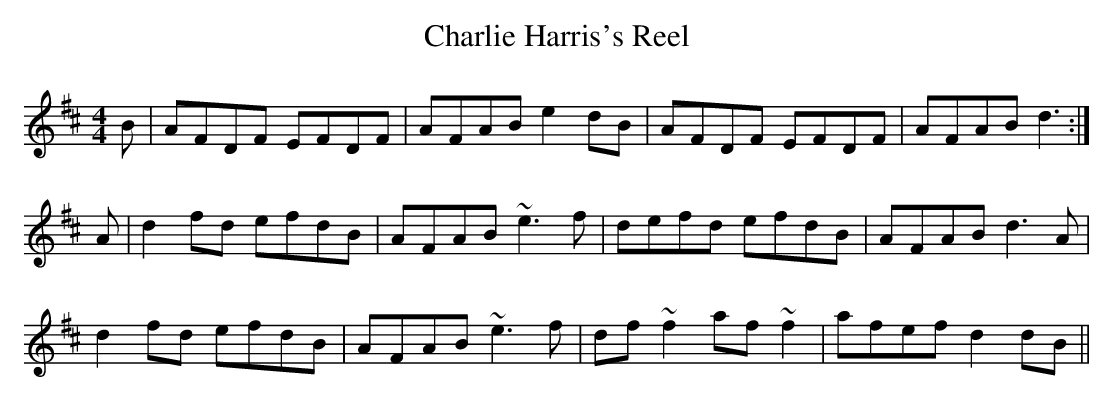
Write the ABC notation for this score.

X:1
T:Charlie Harris's Reel
L:1/8
M:4/4
K:D
B|AFDF EFDF|AFAB e2dB|AFDF EFDF| AFAB d3:|
A|d2fd efdB|AFAB ~e3f| defd efdB|AFAB d3 A|
d2fd efdB|AFAB ~e3f|df~f2 af~f2|afef d2dB||
